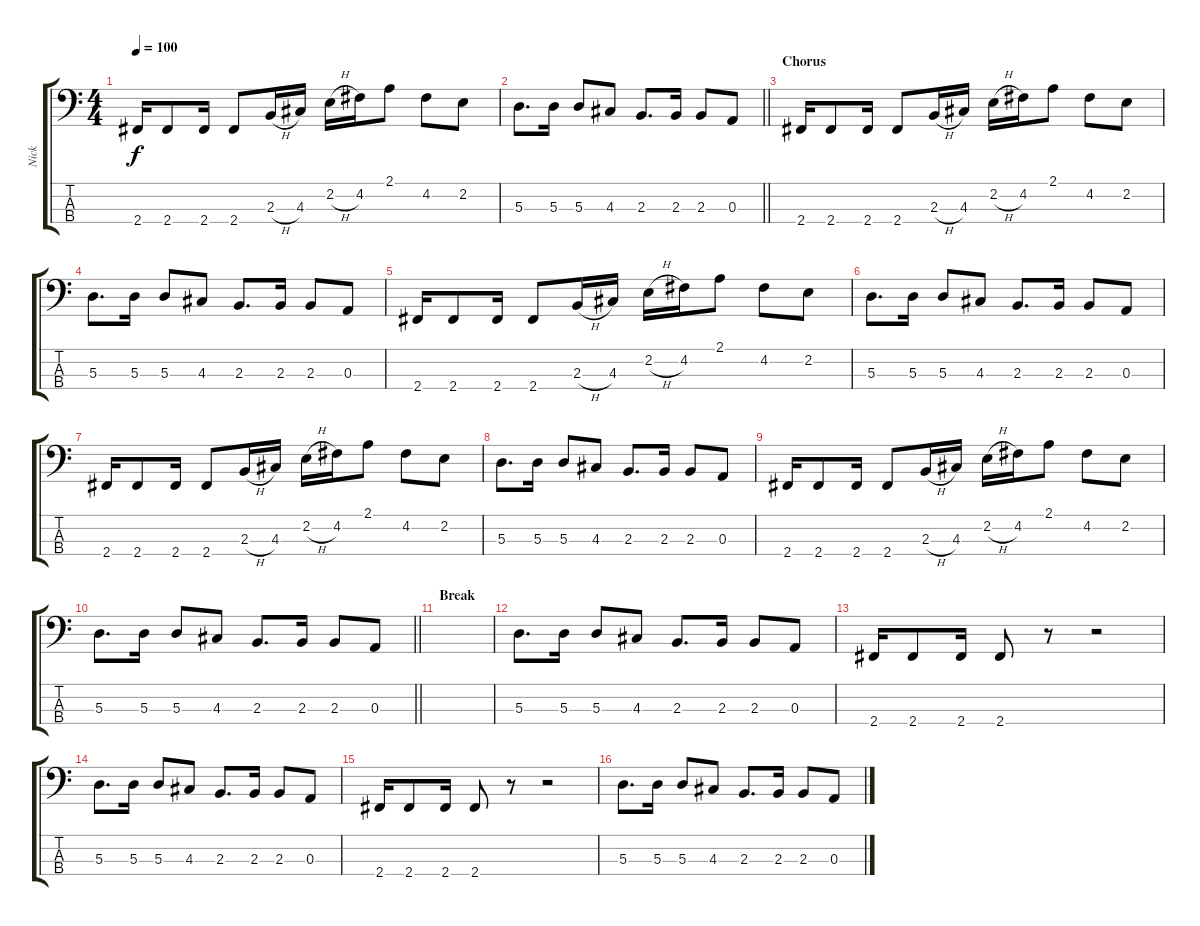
\track ("Nick" "Nick") {instrument electricbasspick}
\staff {score tabs}
\tuning (G2 D2 A1 E1) {hide}
\ts (4 4)
\tempo 100
\clef f4
\ks c
2.4.16{dy f} 2.4.8 2.4.16 2.4.8 2.3{h}.16 4.3.16 2.2{h}.16 4.2.16 2.1.8 4.2.8 2.2.8 |
\barLineRight lightlight
5.3.8{d} 5.3.16 5.3.8 4.3.8 2.3.8{d} 2.3.16 2.3.8 0.3.8 |
\section ("" "Chorus")
2.4.16 2.4.8 2.4.16 2.4.8 2.3{h}.16 4.3.16 2.2{h}.16 4.2.16 2.1.8 4.2.8 2.2.8 |
5.3.8{d} 5.3.16 5.3.8 4.3.8 2.3.8{d} 2.3.16 2.3.8 0.3.8 |
2.4.16 2.4.8 2.4.16 2.4.8 2.3{h}.16 4.3.16 2.2{h}.16 4.2.16 2.1.8 4.2.8 2.2.8 |
5.3.8{d} 5.3.16 5.3.8 4.3.8 2.3.8{d} 2.3.16 2.3.8 0.3.8 |
2.4.16 2.4.8 2.4.16 2.4.8 2.3{h}.16 4.3.16 2.2{h}.16 4.2.16 2.1.8 4.2.8 2.2.8 |
5.3.8{d} 5.3.16 5.3.8 4.3.8 2.3.8{d} 2.3.16 2.3.8 0.3.8 |
2.4.16 2.4.8 2.4.16 2.4.8 2.3{h}.16 4.3.16 2.2{h}.16 4.2.16 2.1.8 4.2.8 2.2.8 |
\barLineRight lightlight
5.3.8{d} 5.3.16 5.3.8 4.3.8 2.3.8{d} 2.3.16 2.3.8 0.3.8 |
\section ("" "Break")
|
5.3.8{d} 5.3.16 5.3.8 4.3.8 2.3.8{d} 2.3.16 2.3.8 0.3.8 |
2.4.16 2.4.8 2.4.16 2.4.8 r.8 r.2 |
5.3.8{d} 5.3.16 5.3.8 4.3.8 2.3.8{d} 2.3.16 2.3.8 0.3.8 |
2.4.16 2.4.8 2.4.16 2.4.8 r.8 r.2 |
5.3.8{d} 5.3.16 5.3.8 4.3.8 2.3.8{d} 2.3.16 2.3.8 0.3.8
